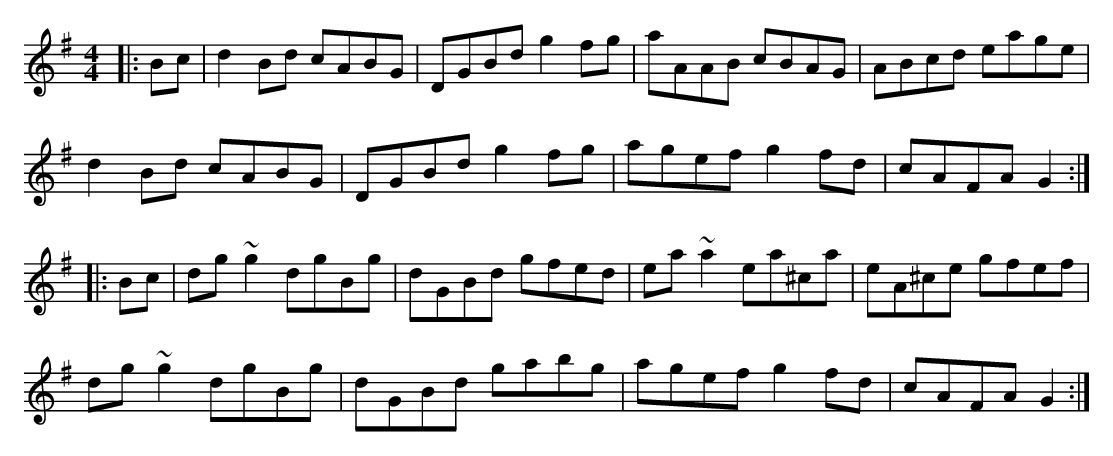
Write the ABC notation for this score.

X:1
M:4/4
K:G
|:Bc|d2Bd cABG|DGBd g2fg|aAAB cBAG|ABcd eage|
d2Bd cABG|DGBd g2fg|agef g2fd|cAFA G2:|
|:Bc|dg~g2 dgBg|dGBd gfed|ea~a2 ea^ca|eA^ce gfef|
dg~g2 dgBg|dGBd gabg|agef g2fd|cAFA G2:|
